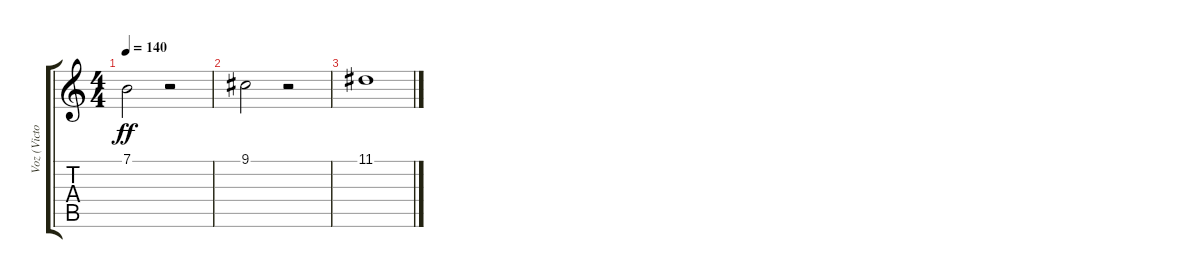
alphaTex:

\track ("Voz (Victor García)" "Voz (Victo") {instrument lead6voice}
\staff {score tabs}
\tuning (E4 B3 G3 D3 A2 E2) {hide}
\ts (4 4)
\tempo 140
\clef g2
\ks c
7.1.2{dy ff} r.2 |
9.1.2 r.2 |
11.1.1
